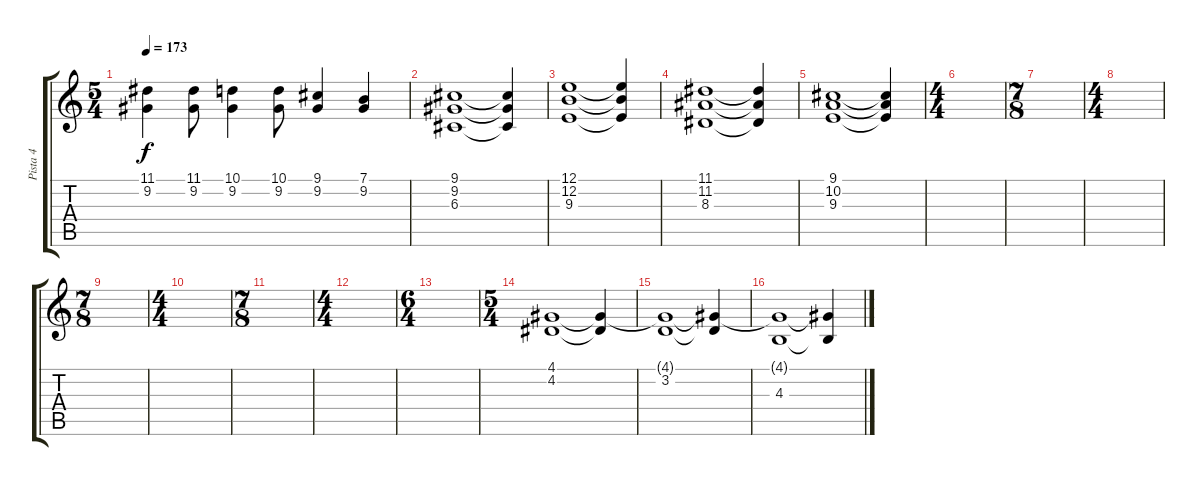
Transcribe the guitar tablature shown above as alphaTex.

\track ("Pista 4" "Pista 4") {instrument rockorgan}
\staff {score tabs}
\tuning (E4 B3 G3 D3 A2 E2) {hide}
\ts (5 4)
\tempo 173
\clef g2
\ks c
(11.1 9.2).4{dy f instrument drawbarorgan} (11.1 9.2).8 (10.1 9.2).4 (10.1 9.2).8 (9.1 9.2).4 (7.1 9.2).4 |
(9.1 9.2 6.3).1{volume 9 instrument drawbarorgan} (9.1{t} 9.2{t} 6.3{t}).4 |
(12.1 12.2 9.3).1 (12.1{t} 12.2{t} 9.3{t}).4 |
(11.1 11.2 8.3).1 (11.1{t} 11.2{t} 8.3{t}).4 |
(9.1 10.2 9.3).1 (9.1{t} 10.2{t} 9.3{t}).4 |
\ts (4 4)
|
\ts (7 8)
|
\ts (4 4)
|
\ts (7 8)
|
\ts (4 4)
|
\ts (7 8)
|
\ts (4 4)
|
\ts (6 4)
|
\ts (5 4)
(4.1 4.2).1{volume 9 instrument stringensemble1} (4.1{t} 4.2{t}).4 |
(4.1{t} 3.2).1 (4.1{t} 3.2{t}).4 |
(4.1{t} 4.3).1 (4.1{t} 4.3{t}).4
